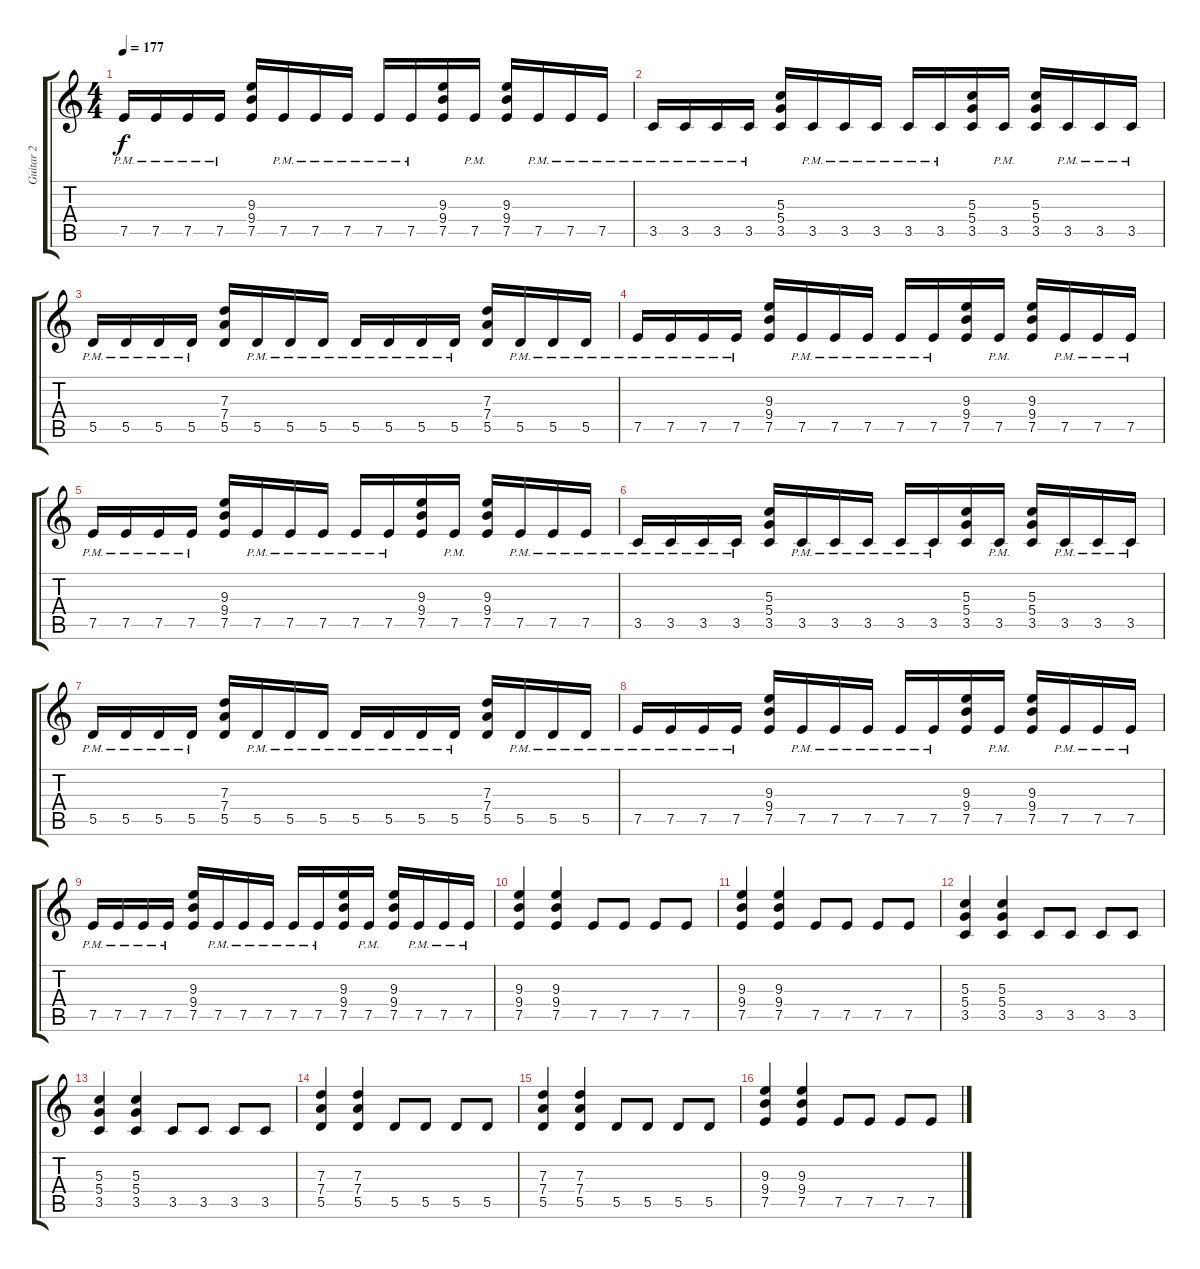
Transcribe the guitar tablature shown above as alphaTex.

\track ("Guitar 2" "Guitar 2") {instrument distortionguitar}
\staff {score tabs}
\tuning (E4 B3 G3 D3 A2 E2) {hide}
\ts (4 4)
\tempo 177
\clef g2
\ks c
7.5{pm}.16{dy f} 7.5{pm}.16 7.5{pm}.16 7.5{pm}.16 (9.3 9.4 7.5).16 7.5{pm}.16 7.5{pm}.16 7.5{pm}.16 7.5{pm}.16 7.5{pm}.16 (9.3 9.4 7.5).16 7.5{pm}.16 (9.3 9.4 7.5).16 7.5{pm}.16 7.5{pm}.16 7.5{pm}.16 |
3.5{pm}.16 3.5{pm}.16 3.5{pm}.16 3.5{pm}.16 (5.3 5.4 3.5).16 3.5{pm}.16 3.5{pm}.16 3.5{pm}.16 3.5{pm}.16 3.5{pm}.16 (5.3 5.4 3.5).16 3.5{pm}.16 (5.3 5.4 3.5).16 3.5{pm}.16 3.5{pm}.16 3.5{pm}.16 |
5.5{pm}.16 5.5{pm}.16 5.5{pm}.16 5.5{pm}.16 (7.3 7.4 5.5).16 5.5{pm}.16 5.5{pm}.16 5.5{pm}.16 5.5{pm}.16 5.5{pm}.16 5.5{pm}.16 5.5{pm}.16 (7.3 7.4 5.5).16 5.5{pm}.16 5.5{pm}.16 5.5{pm}.16 |
7.5{pm}.16 7.5{pm}.16 7.5{pm}.16 7.5{pm}.16 (9.3 9.4 7.5).16 7.5{pm}.16 7.5{pm}.16 7.5{pm}.16 7.5{pm}.16 7.5{pm}.16 (9.3 9.4 7.5).16 7.5{pm}.16 (9.3 9.4 7.5).16 7.5{pm}.16 7.5{pm}.16 7.5{pm}.16 |
7.5{pm}.16 7.5{pm}.16 7.5{pm}.16 7.5{pm}.16 (9.3 9.4 7.5).16 7.5{pm}.16 7.5{pm}.16 7.5{pm}.16 7.5{pm}.16 7.5{pm}.16 (9.3 9.4 7.5).16 7.5{pm}.16 (9.3 9.4 7.5).16 7.5{pm}.16 7.5{pm}.16 7.5{pm}.16 |
3.5{pm}.16 3.5{pm}.16 3.5{pm}.16 3.5{pm}.16 (5.3 5.4 3.5).16 3.5{pm}.16 3.5{pm}.16 3.5{pm}.16 3.5{pm}.16 3.5{pm}.16 (5.3 5.4 3.5).16 3.5{pm}.16 (5.3 5.4 3.5).16 3.5{pm}.16 3.5{pm}.16 3.5{pm}.16 |
5.5{pm}.16 5.5{pm}.16 5.5{pm}.16 5.5{pm}.16 (7.3 7.4 5.5).16 5.5{pm}.16 5.5{pm}.16 5.5{pm}.16 5.5{pm}.16 5.5{pm}.16 5.5{pm}.16 5.5{pm}.16 (7.3 7.4 5.5).16 5.5{pm}.16 5.5{pm}.16 5.5{pm}.16 |
7.5{pm}.16 7.5{pm}.16 7.5{pm}.16 7.5{pm}.16 (9.3 9.4 7.5).16 7.5{pm}.16 7.5{pm}.16 7.5{pm}.16 7.5{pm}.16 7.5{pm}.16 (9.3 9.4 7.5).16 7.5{pm}.16 (9.3 9.4 7.5).16 7.5{pm}.16 7.5{pm}.16 7.5{pm}.16 |
7.5{pm}.16 7.5{pm}.16 7.5{pm}.16 7.5{pm}.16 (9.3 9.4 7.5).16 7.5{pm}.16 7.5{pm}.16 7.5{pm}.16 7.5{pm}.16 7.5{pm}.16 (9.3 9.4 7.5).16 7.5{pm}.16 (9.3 9.4 7.5).16 7.5{pm}.16 7.5{pm}.16 7.5{pm}.16 |
(9.3 9.4 7.5).4 (9.3 9.4 7.5).4 7.5.8 7.5.8 7.5.8 7.5.8 |
(9.3 9.4 7.5).4 (9.3 9.4 7.5).4 7.5.8 7.5.8 7.5.8 7.5.8 |
(5.3 5.4 3.5).4 (5.3 5.4 3.5).4 3.5.8 3.5.8 3.5.8 3.5.8 |
(5.3 5.4 3.5).4 (5.3 5.4 3.5).4 3.5.8 3.5.8 3.5.8 3.5.8 |
(7.3 7.4 5.5).4 (7.3 7.4 5.5).4 5.5.8 5.5.8 5.5.8 5.5.8 |
(7.3 7.4 5.5).4 (7.3 7.4 5.5).4 5.5.8 5.5.8 5.5.8 5.5.8 |
(9.3 9.4 7.5).4 (9.3 9.4 7.5).4 7.5.8 7.5.8 7.5.8 7.5.8
